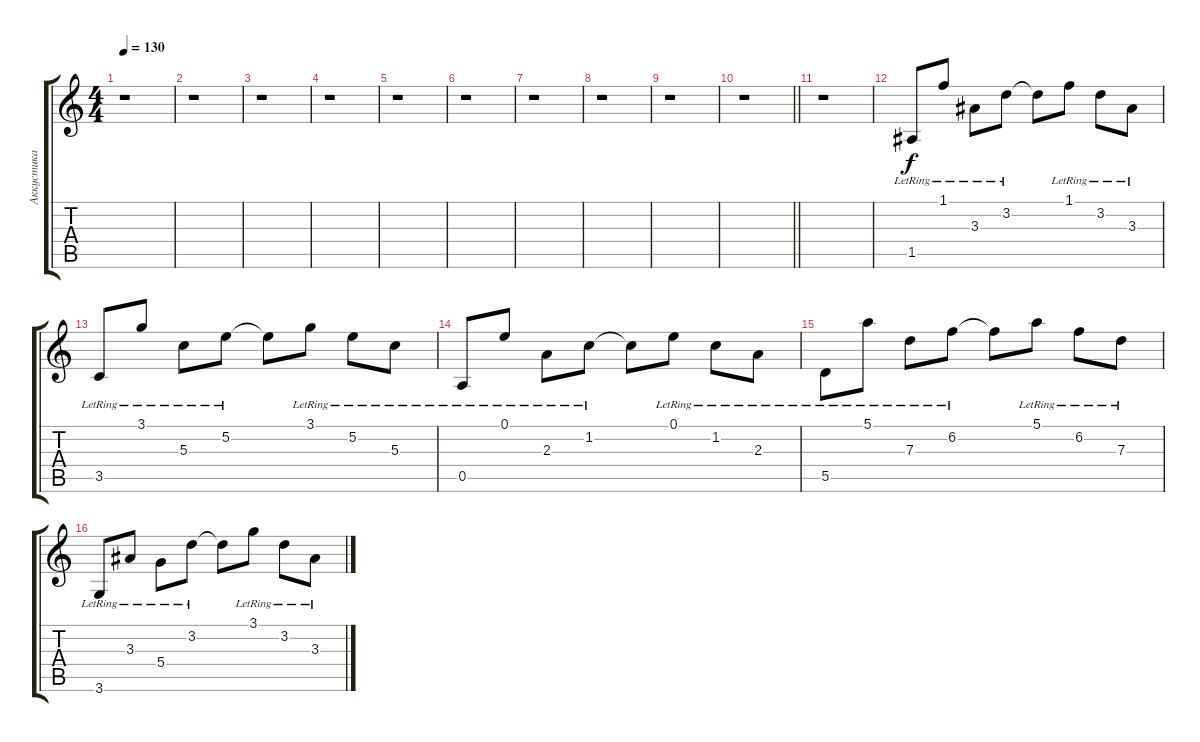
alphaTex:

\track ("Аккустика" "Аккустика") {instrument acousticguitarnylon}
\staff {score tabs}
\tuning (E4 B3 G3 D3 A2 E2) {hide}
\ts (4 4)
\tempo 130
\clef g2
\ks c
r.1{dy f} |
r.1 |
r.1 |
r.1 |
r.1 |
r.1 |
r.1 |
r.1 |
r.1 |
\barLineRight lightlight
r.1 |
r.1 |
1.5{lr}.8 1.1{lr}.8 3.3{lr}.8 3.2{lr}.8 3.2{t}.8 1.1{lr}.8 3.2{lr}.8 3.3{lr}.8 |
3.5{lr}.8 3.1{lr}.8 5.3{lr}.8 5.2{lr}.8 5.2{t}.8 3.1{lr}.8 5.2{lr}.8 5.3{lr}.8 |
0.5{lr}.8 0.1{lr}.8 2.3{lr}.8 1.2{lr}.8 1.2{t}.8 0.1{lr}.8 1.2{lr}.8 2.3{lr}.8 |
5.5{lr}.8 5.1{lr}.8 7.3{lr}.8 6.2{lr}.8 6.2{t}.8 5.1{lr}.8 6.2{lr}.8 7.3{lr}.8 |
3.6{lr}.8 3.3{lr}.8 5.4{lr}.8 3.2{lr}.8 3.2{t}.8 3.1{lr}.8 3.2{lr}.8 3.3{lr}.8
